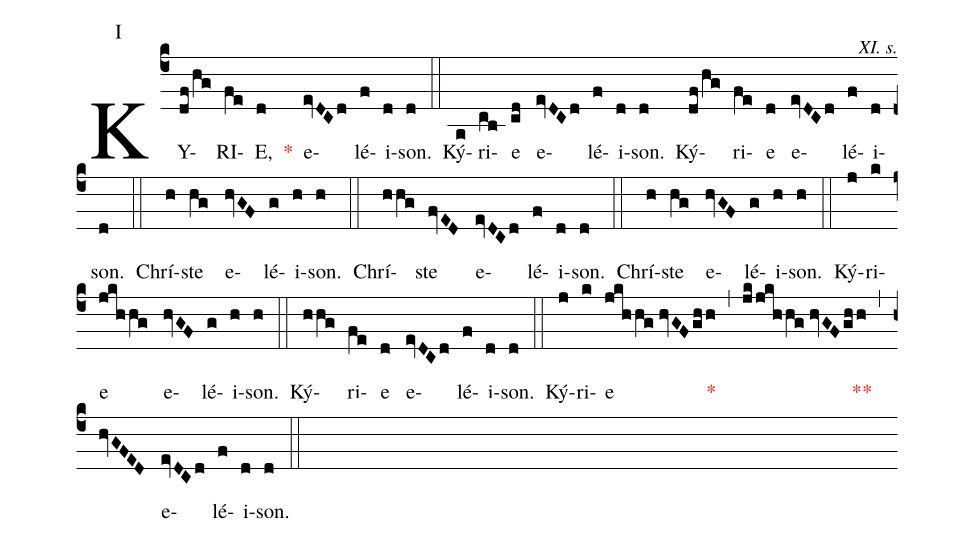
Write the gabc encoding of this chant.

annotation:I;
commentary:XI. s.;
office-part:Kyriale;
%%
(c4) KY(df/hg)RI(fe)E,(d) <v>\red{*}</v>() e(evDCd)lé(f)i(d)son.(d) (::)
Ký(a)ri(cb)e(cd) e(evDCd)lé(f)i(d)son.(d) ()
Ký(df/hg)ri(fe)e(d) e(evDCd)lé(f)i(d)son.(d) (::)
Chrí(h)ste(hg) e(hvGF)lé(g)i(h)son.(h) (::)
Chrí(hhg)ste(fvED) e(evDCd)lé(f)i(d)son.(d) (::)
Chrí(h)ste(hg) e(hvGF)lé(g)i(h)son.(h) (::)
Ký(j)ri(k)e(jkhhg) e(hvGF)lé(g)i(h)son.(h) (::)
Ký(hhg)ri(fe)e(d) e(evDCd)lé(f)i(d)son.(d) (::)
Ký(j)ri(k)e(jkhhg//hvGFghh) <v>\red{*}</v>(,) (jk/jkhhg//hvGFghh) <v>\red{*}</v><v>\red{*}</v>(,) (hvGFED) e(evDCd)lé(f)i(d)son.(d) (::)
